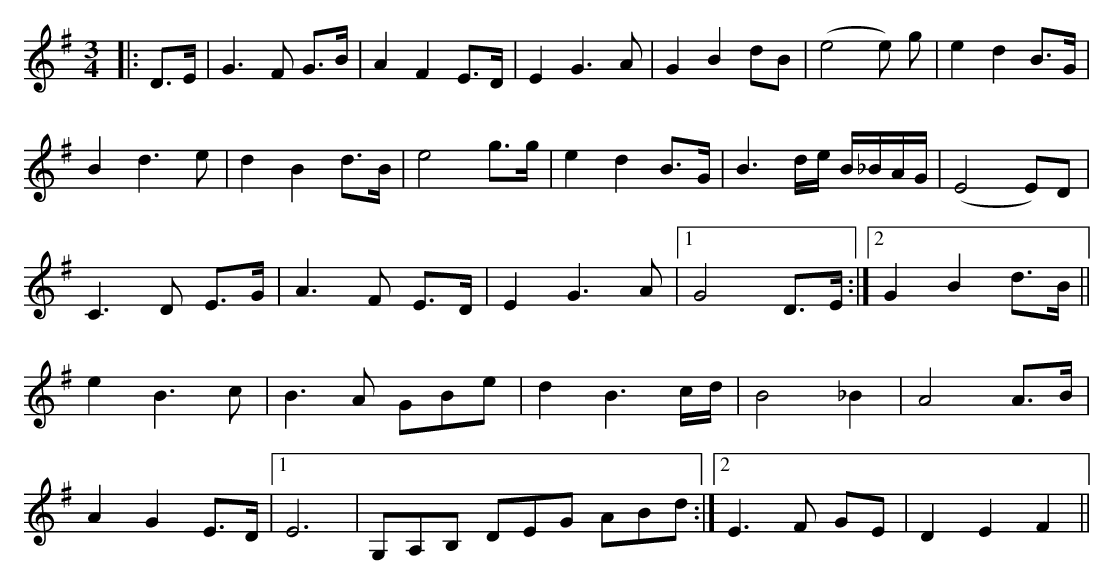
X:1
M:3/4
K:G
|:D>E|G3 F G>B|A2F2 E>D|E2 G3 A|G2 B2 dB|(e4e) g|e2 d2 B>G|
B2d3e|d2 B2 d>B|e4 g>g|e2 d2 B>G|B3 d/e/ B/_B/A/G/|(E4E)D|
C3 D E>G|A3F E>D|E2 G3A|1 G4 D>E:|2 G2 B2 d>B||
e2 B3c|B3A GBe|d2 B3c/d/|B4 _B2|A4 A>B|
A2 G2 E>D|1 E6|G,A,B, DEG ABd:|2 E3F GE|D2 E2 F2||
